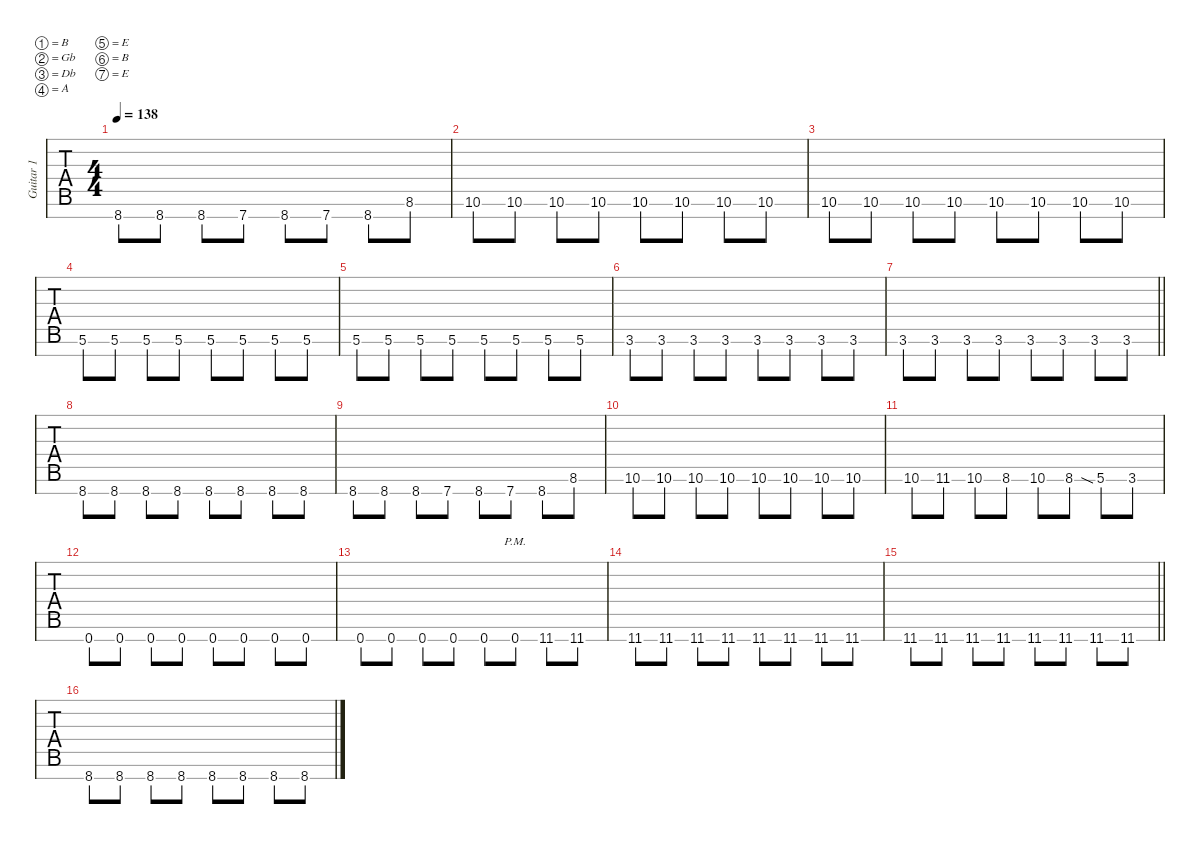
\defaultSystemsLayout 4
\hideDynamics
\bracketExtendMode nobrackets
\multiTrackTrackNamePolicy allsystems
\firstSystemTrackNameMode fullname
\otherSystemsTrackNameMode fullname
\otherSystemsTrackNameOrientation horizontal
\track ("Guitar 1" "Gtr. 1") {instrument overdrivenguitar}
\staff {tabs}
\tuning (B3 Gb3 Db3 A2 E2 B1 E1)
\ts (4 4)
\scale
1.00078
\tempo 138
\accidentals auto
\clef g2
\ottava regular
\simile none
\ks c
8.7.8{dy mf} 8.7.8 8.7.8 7.7.8 8.7.8 7.7.8 8.7.8 8.6.8 |
\scale
1.00347 10.6.8 10.6.8 10.6.8 10.6.8 10.6.8 10.6.8 10.6.8 10.6.8 |
\scale
0.995395 10.6.8 10.6.8 10.6.8 10.6.8 10.6.8 10.6.8 10.6.8 10.6.8 |
\scale
0.999042 5.6.8 5.6.8 5.6.8 5.6.8 5.6.8 5.6.8 5.6.8 5.6.8 |
\scale
1.00329 5.6.8 5.6.8 5.6.8 5.6.8 5.6.8 5.6.8 5.6.8 5.6.8 |
\scale
1.00059 3.6.8 3.6.8 3.6.8 3.6.8 3.6.8 3.6.8 3.6.8 3.6.8 |
\scale
0.997079
\barLineRight lightlight
3.6.8 3.6.8 3.6.8 3.6.8 3.6.8 3.6.8 3.6.8 3.6.8 |
\scale
0.999812 8.7.8 8.7.8 8.7.8 8.7.8 8.7.8 8.7.8 8.7.8 8.7.8 |
\scale
1.00096 8.7.8 8.7.8 8.7.8 7.7.8 8.7.8 7.7.8 8.7.8 8.6.8 |
\scale
1.00365 10.6.8 10.6.8 10.6.8 10.6.8 10.6.8 10.6.8 10.6.8 10.6.8 |
\scale
0.995576 10.6.8 11.6{acc #}.8 10.6.8 8.6.8 10.6.8 8.6.8 5.6{sia}.8 3.6.8 |
\scale
0.999042 0.7.8 0.7.8 0.7.8 0.7.8 0.7.8 0.7.8 0.7.8 0.7.8 |
\scale
1.00059 0.7.8 0.7.8 0.7.8 0.7.8 0.7.8 0.7{pm}.8 11.7{acc #}.8 11.7{acc #}.8 |
\scale
1.00598 11.7{acc #}.8 11.7{acc #}.8 11.7{acc #}.8 11.7{acc #}.8 11.7{acc #}.8 11.7{acc #}.8 11.7{acc #}.8 11.7{acc #}.8 |
\scale
0.994387
\barLineRight lightlight
11.7{acc #}.8 11.7{acc #}.8 11.7{acc #}.8 11.7{acc #}.8 11.7{acc #}.8 11.7{acc #}.8 11.7{acc #}.8 11.7{acc #}.8 |
\scale
1.00079 8.7.8 8.7.8 8.7.8 8.7.8 8.7.8 8.7.8 8.7.8 8.7.8
